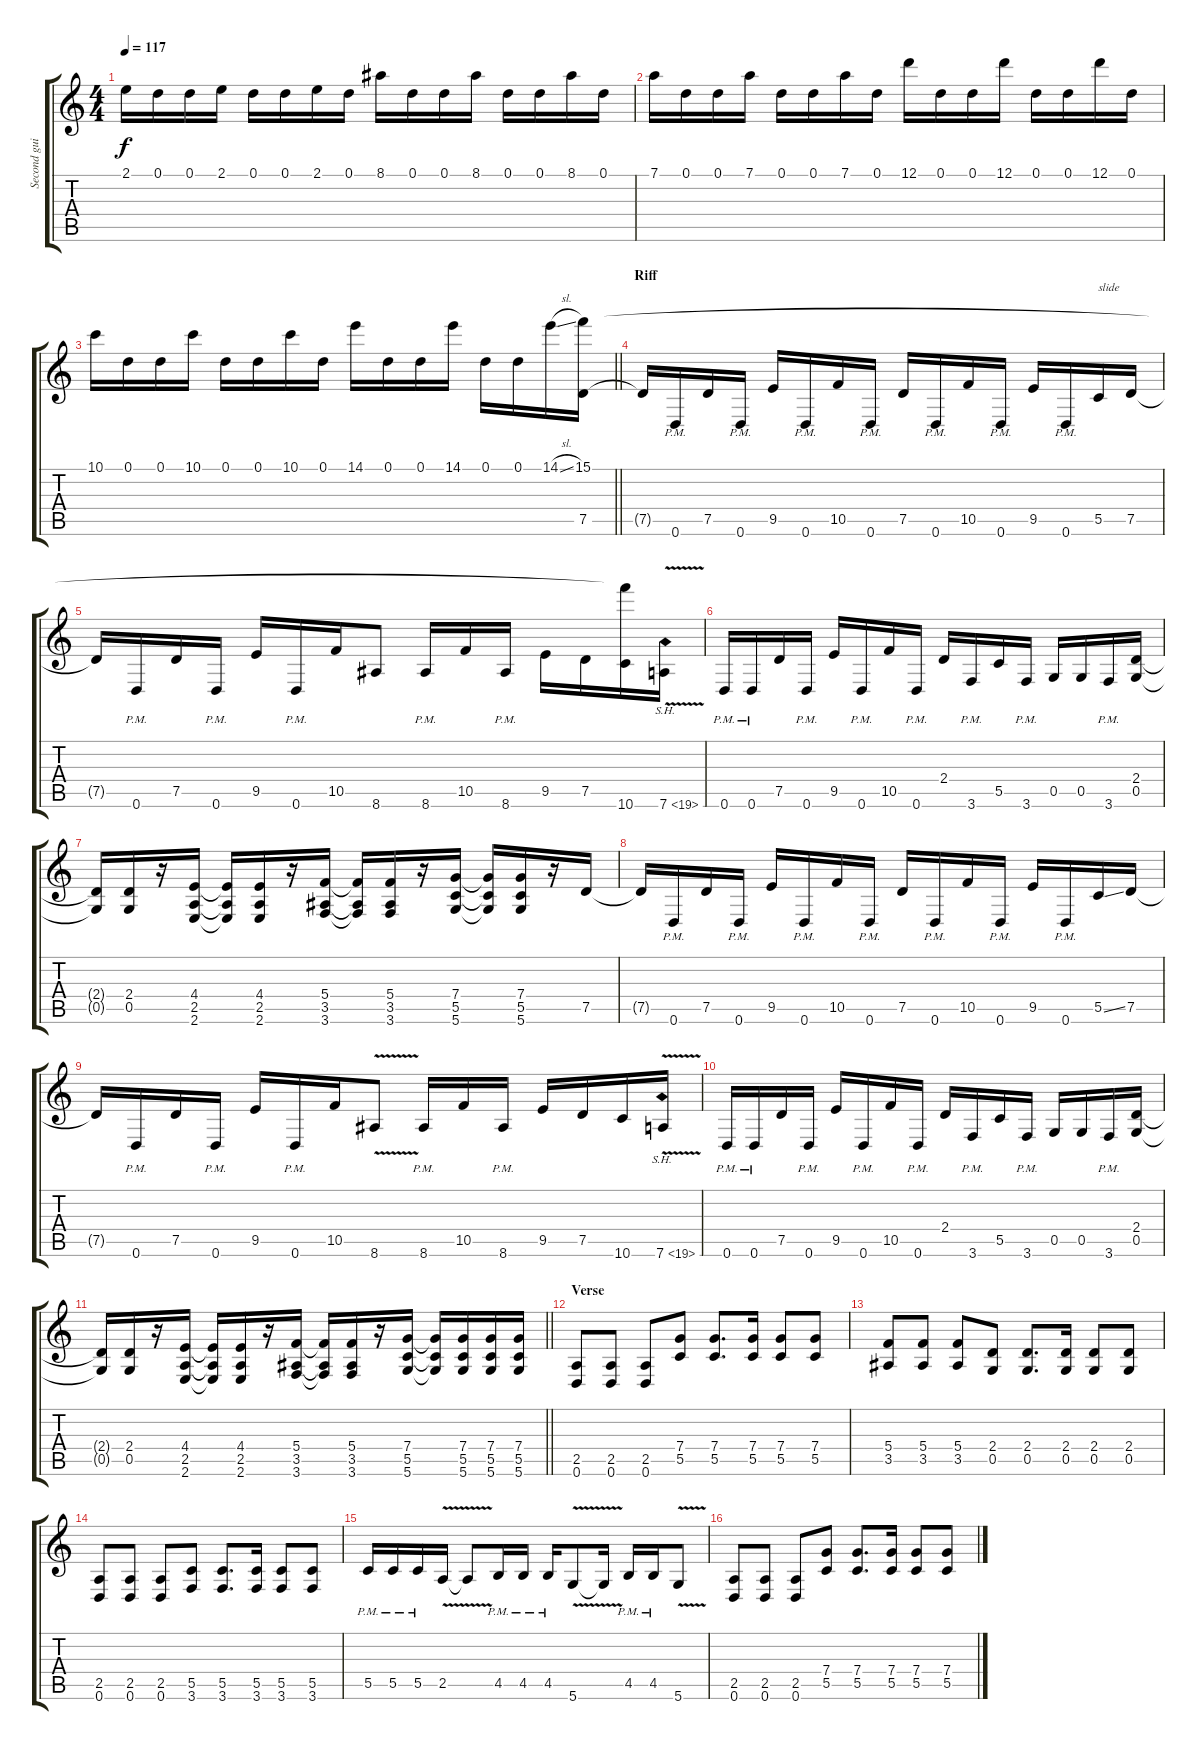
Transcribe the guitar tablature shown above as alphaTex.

\track ("Second guitar" "Second gui") {instrument distortionguitar}
\staff {score tabs}
\tuning (D4 A3 F3 C3 G2 D2) {hide}
\ts (4 4)
\tempo 117
\clef g2
\ks c
2.1.16{dy f} 0.1.16 0.1.16 2.1.16 0.1.16 0.1.16 2.1.16 0.1.16 8.1.16 0.1.16 0.1.16 8.1.16 0.1.16 0.1.16 8.1.16 0.1.16 |
7.1.16 0.1.16 0.1.16 7.1.16 0.1.16 0.1.16 7.1.16 0.1.16 12.1.16 0.1.16 0.1.16 12.1.16 0.1.16 0.1.16 12.1.16 0.1.16 |
\barLineRight lightlight
10.1.16 0.1.16 0.1.16 10.1.16 0.1.16 0.1.16 10.1.16 0.1.16 14.1.16 0.1.16 0.1.16 14.1.16 0.1.16 0.1.16 14.1{sl}.16 (15.1 7.5).16 |
\section ("" "Riff")
7.5{t}.16 0.6{pm}.16 7.5.16 0.6{pm}.16 9.5.16 0.6{pm}.16 10.5.16 0.6{pm}.16 7.5.16 0.6{pm}.16 10.5.16 0.6{pm}.16 9.5.16 0.6{pm}.16 5.5.16{txt "slide"} 7.5.16 |
7.5{t}.16 0.6{pm}.16 7.5.16 0.6{pm}.16 9.5.16 0.6{pm}.16 10.5.16 8.6.8 8.6{pm}.16 10.5.16 8.6{pm}.16 9.5.16 7.5.16 (15.1{t} 10.6).16 7.6{sh 12 v}.16 |
0.6{pm}.16 0.6{pm}.16 7.5.16 0.6{pm}.16 9.5.16 0.6{pm}.16 10.5.16 0.6{pm}.16 2.4.16 3.6{pm}.16 5.5.16 3.6{pm}.16 0.5.16 0.5.16 3.6{pm}.16 (2.4 0.5).16 |
(2.4{t} 0.5{t}).16 (2.4 0.5).16 r.16 (4.4 2.5 2.6).16 (4.4{t} 2.5{t} 2.6{t}).16 (4.4 2.5 2.6).16 r.16 (5.4 3.5 3.6).16 (5.4{t} 3.5{t} 3.6{t}).16 (5.4 3.5 3.6).16 r.16 (7.4 5.5 5.6).16 (7.4{t} 5.5{t} 5.6{t}).16 (7.4 5.5 5.6).16 r.16 7.5.16 |
7.5{t}.16 0.6{pm}.16 7.5.16 0.6{pm}.16 9.5.16 0.6{pm}.16 10.5.16 0.6{pm}.16 7.5.16 0.6{pm}.16 10.5.16 0.6{pm}.16 9.5.16 0.6{pm}.16 5.5{ss}.16 7.5.16 |
7.5{t}.16 0.6{pm}.16 7.5.16 0.6{pm}.16 9.5.16 0.6{pm}.16 10.5.16 8.6{v}.8 8.6{pm}.16 10.5.16 8.6{pm}.16 9.5.16 7.5.16 10.6.16 7.6{sh 12 v}.16 |
0.6{pm}.16 0.6{pm}.16 7.5.16 0.6{pm}.16 9.5.16 0.6{pm}.16 10.5.16 0.6{pm}.16 2.4.16 3.6{pm}.16 5.5.16 3.6{pm}.16 0.5.16 0.5.16 3.6{pm}.16 (2.4 0.5).16 |
\barLineRight lightlight
(2.4{t} 0.5{t}).16 (2.4 0.5).16 r.16 (4.4 2.5 2.6).16 (4.4{t} 2.5{t} 2.6{t}).16 (4.4 2.5 2.6).16 r.16 (5.4 3.5 3.6).16 (5.4{t} 3.5{t} 3.6{t}).16 (5.4 3.5 3.6).16 r.16 (7.4 5.5 5.6).16 (7.4{t} 5.5{t} 5.6{t}).16 (7.4 5.5 5.6).16 (7.4 5.5 5.6).16 (7.4 5.5 5.6).16 |
\section ("" "Verse")
(2.5 0.6).8{balance 8} (2.5 0.6).8 (2.5 0.6).8 (7.4 5.5).8 (7.4 5.5).8{d} (7.4 5.5).16 (7.4 5.5).8 (7.4 5.5).8 |
(5.4 3.5).8 (5.4 3.5).8 (5.4 3.5).8 (2.4 0.5).8 (2.4 0.5).8{d} (2.4 0.5).16 (2.4 0.5).8 (2.4 0.5).8 |
(2.5 0.6).8 (2.5 0.6).8 (2.5 0.6).8 (5.5 3.6).8 (5.5 3.6).8{d} (5.5 3.6).16 (5.5 3.6).8 (5.5 3.6).8 |
5.5{pm}.16{volume 14} 5.5{pm}.16 5.5{pm}.16 2.5{v}.16 2.5{t}.8 4.5{pm}.16 4.5{pm}.16 4.5{pm}.16 5.6{v}.8 5.6{t}.16 4.5{pm}.16 4.5{pm}.16 5.6{v}.8 |
(2.5 0.6).8{volume 12} (2.5 0.6).8 (2.5 0.6).8 (7.4 5.5).8 (7.4 5.5).8{d} (7.4 5.5).16 (7.4 5.5).8 (7.4 5.5).8
